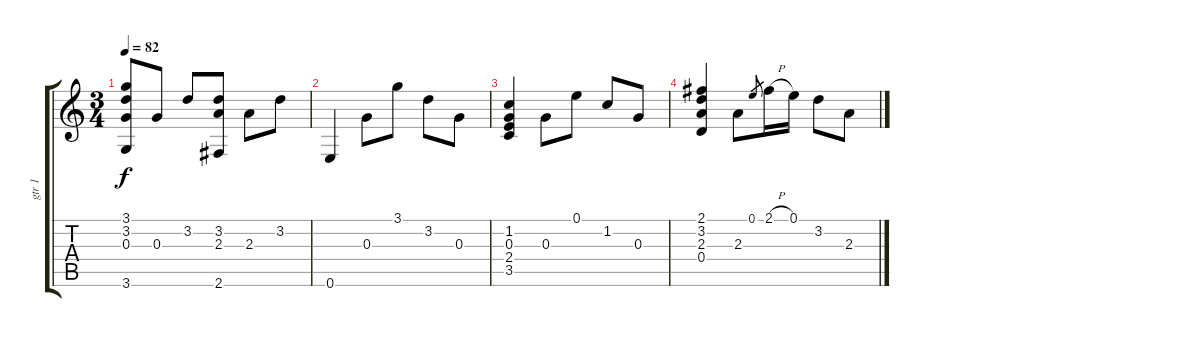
\track ("gtr 1" "gtr 1") {instrument acousticguitarnylon}
\staff {score tabs}
\tuning (E4 B3 G3 D3 A2 E2) {hide}
\ts (3 4)
\tempo 82
\clef g2
\ks c
(3.1 3.2 0.3 3.6).8{dy f} 0.3.8 3.2.8 (3.2 2.3 2.6).8 2.3.8 3.2.8 |
0.6.4 0.3.8 3.1.8 3.2.8 0.3.8 |
(1.2 0.3 2.4 3.5).4 0.3.8 0.1.8 1.2.8 0.3.8 |
(2.1 3.2 2.3 0.4).4 2.3.8 0.1.8{gr} 2.1{h}.16 0.1.16 3.2.8 2.3.8
